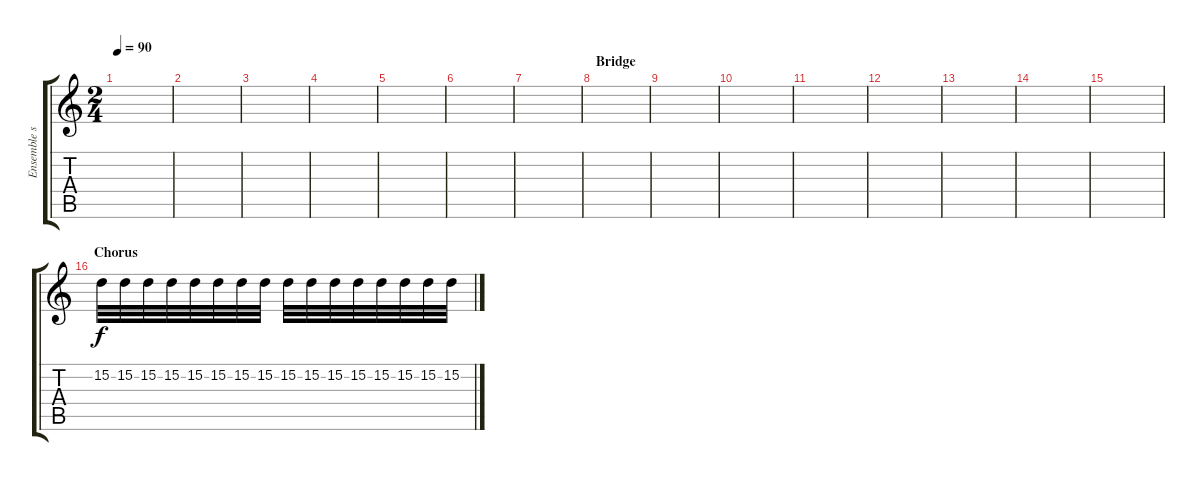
\track ("Ensemble string" "Ensemble s") {instrument stringensemble1}
\staff {score tabs}
\tuning (E4 B3 G3 D3 A2 E2) {hide}
\ts (2 4)
\tempo 90
\clef g2
\ks c
|
|
|
|
|
|
|
\section ("" "Bridge")
|
|
|
|
|
|
|
|
\section ("" "Chorus")
15.2.32 15.2.32 15.2.32 15.2.32 15.2.32 15.2.32 15.2.32 15.2.32 15.2.32 15.2.32 15.2.32 15.2.32 15.2.32 15.2.32 15.2.32 15.2.32
